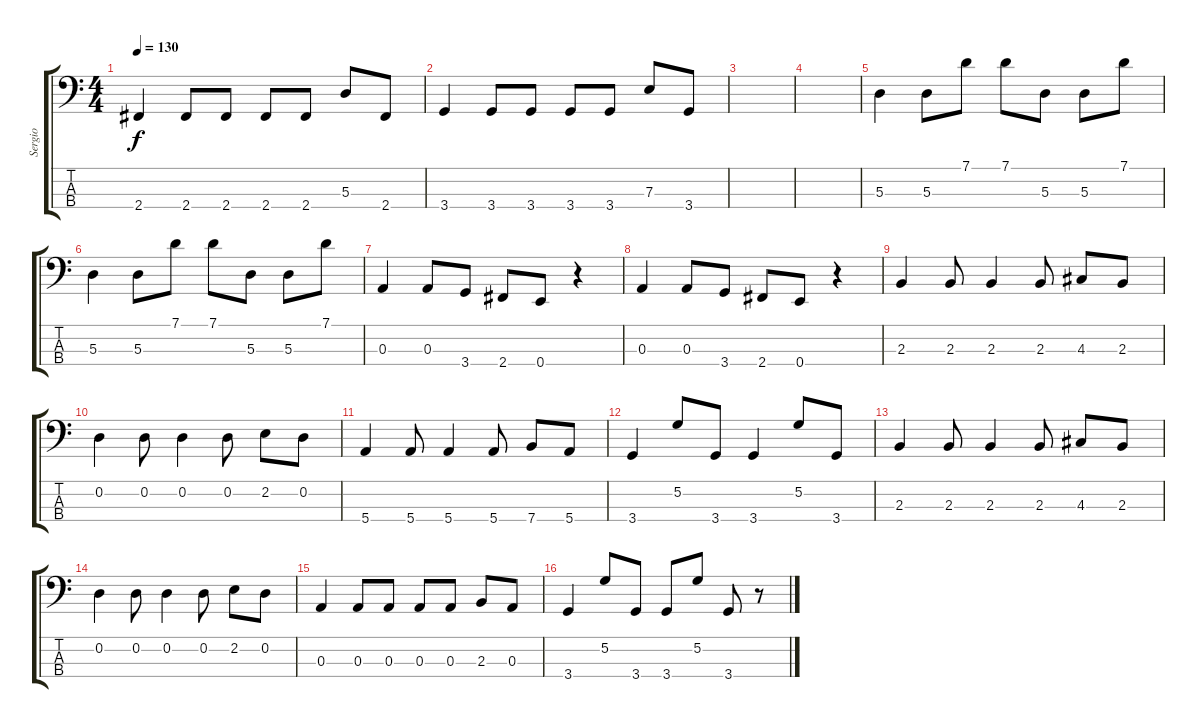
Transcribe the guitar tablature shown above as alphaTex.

\track ("Sergio" "Sergio") {instrument electricbassfinger}
\staff {score tabs}
\tuning (G2 D2 A1 E1) {hide}
\ts (4 4)
\tempo 130
\clef f4
\ks c
2.4.4{dy f} 2.4.8 2.4.8 2.4.8 2.4.8 5.3.8 2.4.8 |
3.4.4 3.4.8 3.4.8 3.4.8 3.4.8 7.3.8 3.4.8 |
|
|
5.3.4 5.3.8 7.1.8 7.1.8 5.3.8 5.3.8 7.1.8 |
5.3.4 5.3.8 7.1.8 7.1.8 5.3.8 5.3.8 7.1.8 |
0.3.4 0.3.8 3.4.8 2.4.8 0.4.8 r.4 |
0.3.4 0.3.8 3.4.8 2.4.8 0.4.8 r.4 |
2.3.4 2.3.8 2.3.4 2.3.8 4.3.8 2.3.8 |
0.2.4 0.2.8 0.2.4 0.2.8 2.2.8 0.2.8 |
5.4.4 5.4.8 5.4.4 5.4.8 7.4.8 5.4.8 |
3.4.4 5.2.8 3.4.8 3.4.4 5.2.8 3.4.8 |
2.3.4 2.3.8 2.3.4 2.3.8 4.3.8 2.3.8 |
0.2.4 0.2.8 0.2.4 0.2.8 2.2.8 0.2.8 |
0.3.4 0.3.8 0.3.8 0.3.8 0.3.8 2.3.8 0.3.8 |
3.4.4 5.2.8 3.4.8 3.4.8 5.2.8 3.4.8 r.8
